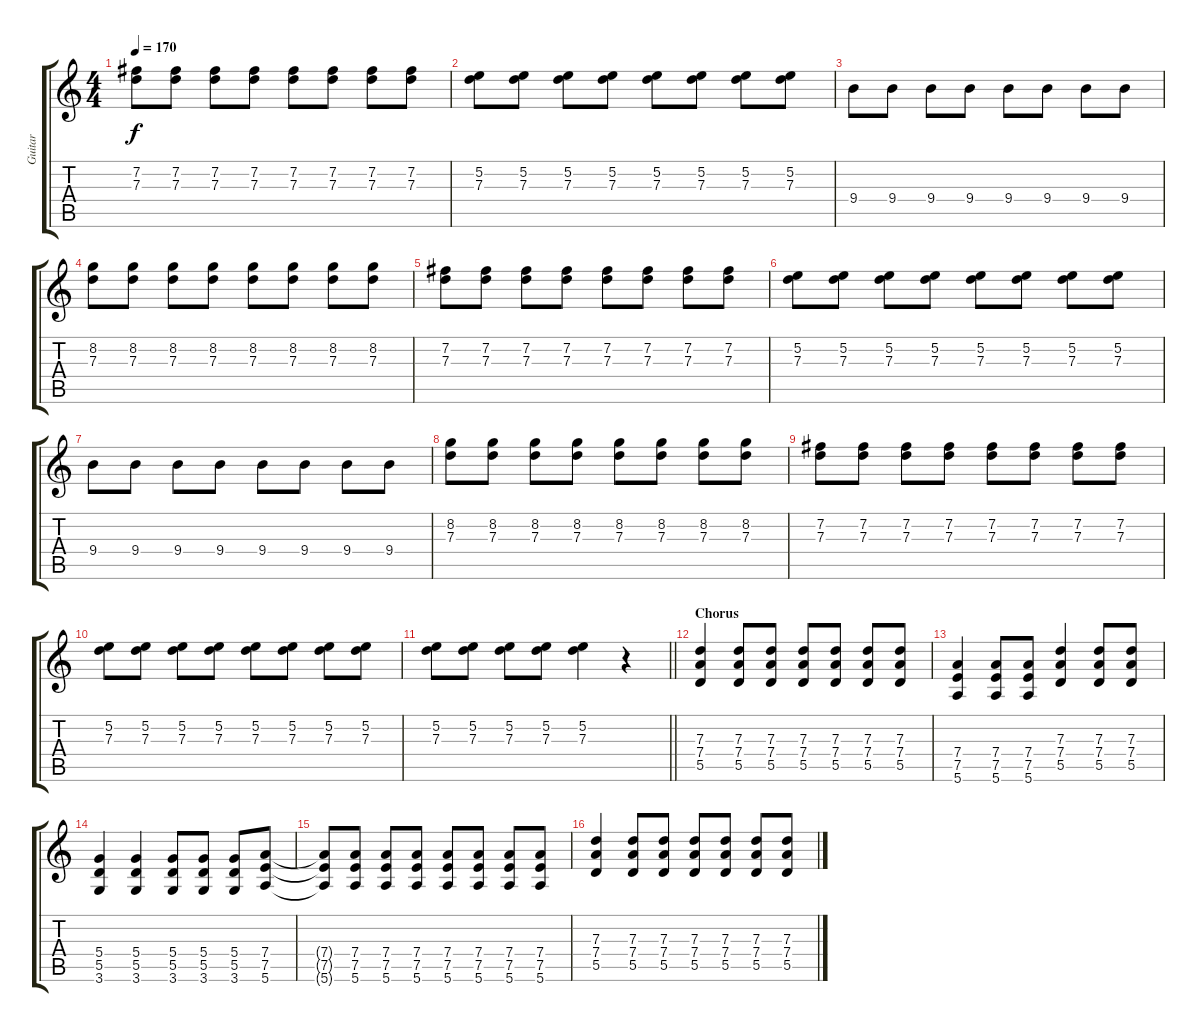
\track ("Guitar" "Guitar") {instrument distortionguitar}
\staff {score tabs}
\tuning (E4 B3 G3 D3 A2 E2) {hide}
\ts (4 4)
\tempo 170
\clef g2
\ks c
(7.2 7.3).8{dy f} (7.2 7.3).8 (7.2 7.3).8 (7.2 7.3).8 (7.2 7.3).8 (7.2 7.3).8 (7.2 7.3).8 (7.2 7.3).8 |
(5.2 7.3).8 (5.2 7.3).8 (5.2 7.3).8 (5.2 7.3).8 (5.2 7.3).8 (5.2 7.3).8 (5.2 7.3).8 (5.2 7.3).8 |
9.4.8 9.4.8 9.4.8 9.4.8 9.4.8 9.4.8 9.4.8 9.4.8 |
(8.2 7.3).8 (8.2 7.3).8 (8.2 7.3).8 (8.2 7.3).8 (8.2 7.3).8 (8.2 7.3).8 (8.2 7.3).8 (8.2 7.3).8 |
(7.2 7.3).8 (7.2 7.3).8 (7.2 7.3).8 (7.2 7.3).8 (7.2 7.3).8 (7.2 7.3).8 (7.2 7.3).8 (7.2 7.3).8 |
(5.2 7.3).8 (5.2 7.3).8 (5.2 7.3).8 (5.2 7.3).8 (5.2 7.3).8 (5.2 7.3).8 (5.2 7.3).8 (5.2 7.3).8 |
9.4.8 9.4.8 9.4.8 9.4.8 9.4.8 9.4.8 9.4.8 9.4.8 |
(8.2 7.3).8 (8.2 7.3).8 (8.2 7.3).8 (8.2 7.3).8 (8.2 7.3).8 (8.2 7.3).8 (8.2 7.3).8 (8.2 7.3).8 |
(7.2 7.3).8 (7.2 7.3).8 (7.2 7.3).8 (7.2 7.3).8 (7.2 7.3).8 (7.2 7.3).8 (7.2 7.3).8 (7.2 7.3).8 |
(5.2 7.3).8 (5.2 7.3).8 (5.2 7.3).8 (5.2 7.3).8 (5.2 7.3).8 (5.2 7.3).8 (5.2 7.3).8 (5.2 7.3).8 |
\barLineRight lightlight
(5.2 7.3).8 (5.2 7.3).8 (5.2 7.3).8 (5.2 7.3).8 (5.2 7.3).4 r.4 |
\section ("" "Chorus")
(7.3 7.4 5.5).4 (7.3 7.4 5.5).8 (7.3 7.4 5.5).8 (7.3 7.4 5.5).8 (7.3 7.4 5.5).8 (7.3 7.4 5.5).8 (7.3 7.4 5.5).8 |
(7.4 7.5 5.6).4 (7.4 7.5 5.6).8 (7.4 7.5 5.6).8 (7.3 7.4 5.5).4 (7.3 7.4 5.5).8 (7.3 7.4 5.5).8 |
(5.4 5.5 3.6).4 (5.4 5.5 3.6).4 (5.4 5.5 3.6).8 (5.4 5.5 3.6).8 (5.4 5.5 3.6).8 (7.4 7.5 5.6).8 |
(7.4{t} 7.5{t} 5.6{t}).8 (7.4 7.5 5.6).8 (7.4 7.5 5.6).8 (7.4 7.5 5.6).8 (7.4 7.5 5.6).8 (7.4 7.5 5.6).8 (7.4 7.5 5.6).8 (7.4 7.5 5.6).8 |
(7.3 7.4 5.5).4 (7.3 7.4 5.5).8 (7.3 7.4 5.5).8 (7.3 7.4 5.5).8 (7.3 7.4 5.5).8 (7.3 7.4 5.5).8 (7.3 7.4 5.5).8
